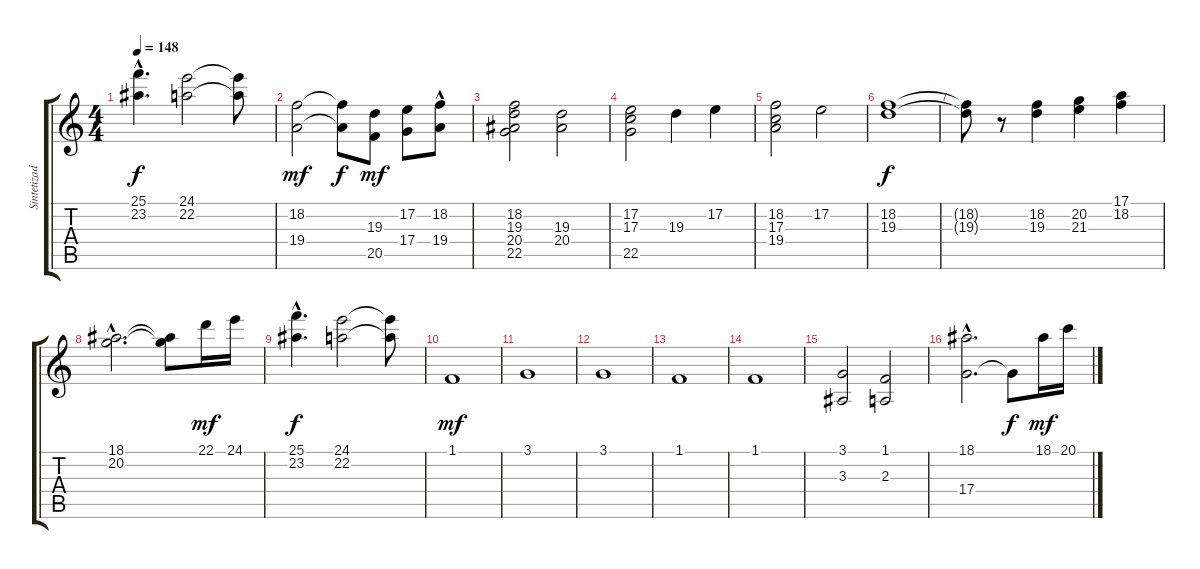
\track ("Sintetizador" "Sintetizad") {instrument stringensemble1}
\staff {score tabs}
\tuning (E4 B3 G3 D3 A2 E2) {hide}
\ts (4 4)
\tempo 148
\clef g2
\ks c
(25.1{hac} 23.2{hac}).4{d dy f} (24.1 22.2).2 (24.1{t} 22.2{t}).8 |
(18.2 19.4).2{dy mf} (18.2{t} 19.4{t}).8{dy f} (19.3 20.5).8{dy mf} (17.2 17.4).8 (18.2 19.4{hac}).8 |
(18.2 19.3 20.4 22.5).2 (19.3 20.4).2 |
(17.2 17.3 22.5).2 19.3.4 17.2.4 |
(18.2 17.3 19.4).2 17.2.2 |
(18.2 19.3).1{dy f} |
(18.2{t} 19.3{t}).8 r.8 (18.2 19.3).4 (20.2 21.3).4 (17.1 18.2).4 |
(18.1{hac} 20.2{hac}).2{d} (18.1{t} 20.2{t}).8 22.1.16{dy mf} 24.1.16 |
(25.1{hac} 23.2{hac}).4{d dy f} (24.1 22.2).2 (24.1{t} 22.2{t}).8 |
1.1.1{dy mf} |
3.1.1 |
3.1.1 |
1.1.1 |
1.1.1 |
(3.1 3.3).2 (1.1 2.3).2 |
(18.1 17.4{hac}).2{d} 17.4{t}.8{dy f} 18.1.16{dy mf} 20.1.16
